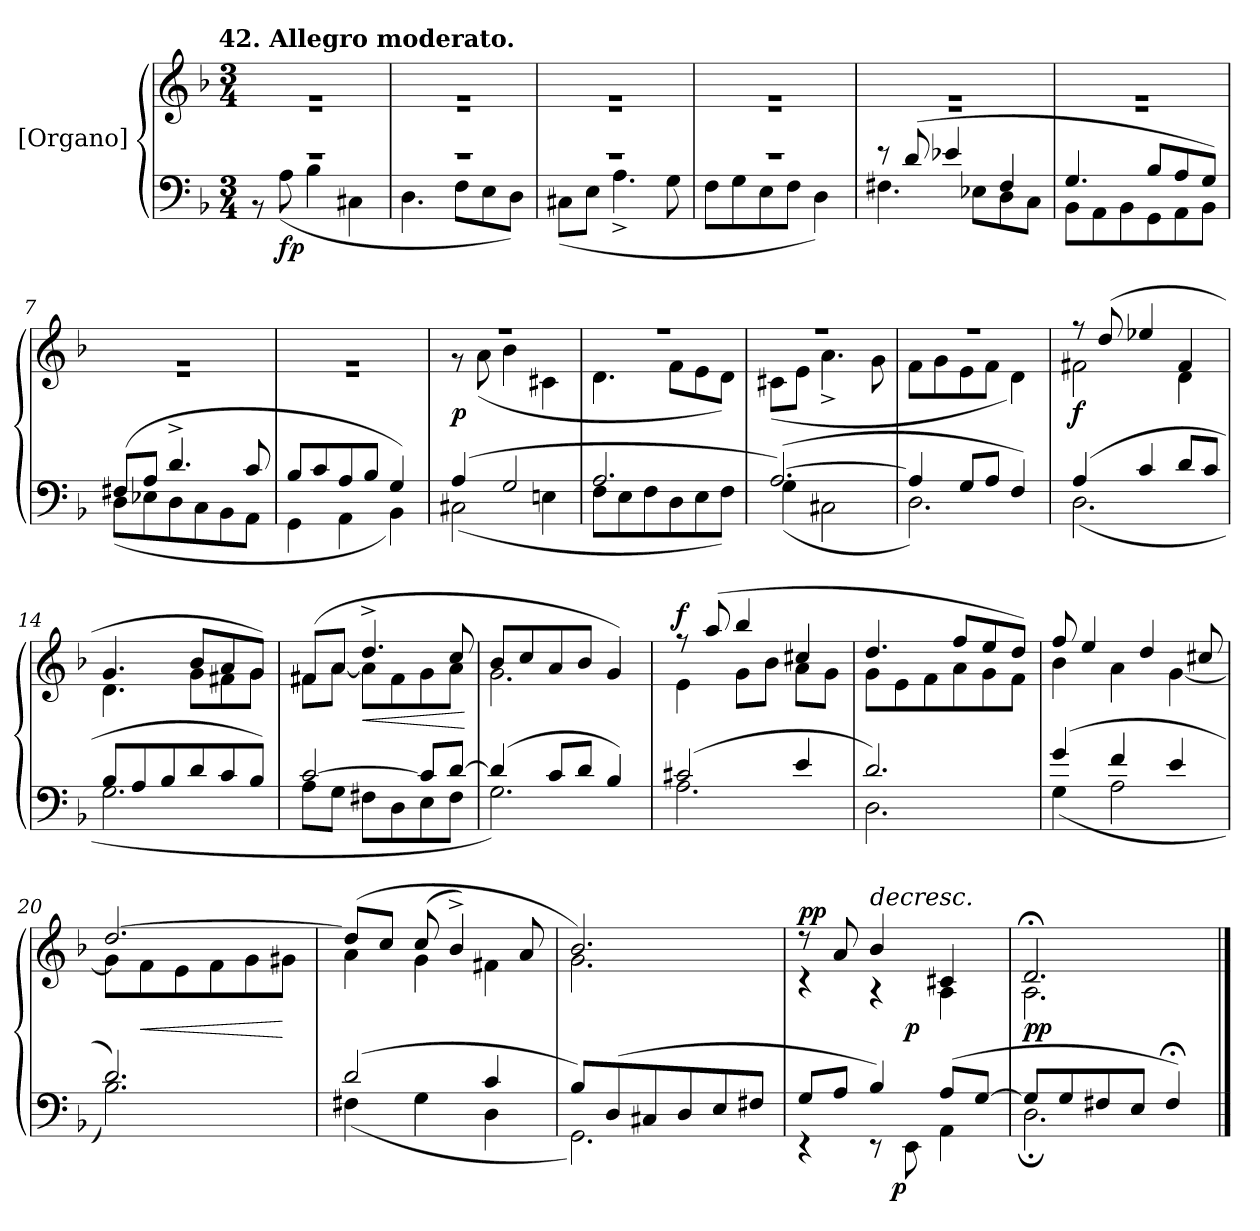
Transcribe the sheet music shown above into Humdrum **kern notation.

**kern	**dynam	**kern	**dynam
*part2	*part2	*part1	*part1
*staff2	*staff2	*staff1	*staff1
*I"[Organo]	*	*	*
*clefF4	*	*clefG2	*
*k[b-]	*	*k[b-]	*
!!LO:TX:omd:t=42. Allegro moderato.
*M3/4	*	*M3/4	*
*MM132	*	*MM132	*
=1	=1	=1	=1
*^	*	*^	*
2.re	8r	.	2.rg	2.r	.
!	!	!LO:DY:b	!	!	!
.	(8A\	fp	.	.	.
.	4B-\	.	.	.	.
.	4C#X\	.	.	.	.
=2	=2	=2	=2	=2	=2
2.re	4.D\	.	2.rg	2.r	.
.	8F\L	.	.	.	.
.	8E\	.	.	.	.
.	8D\J)	.	.	.	.
=3	=3	=3	=3	=3	=3
2.re	(8C#X\L	.	2.rg	2.r	.
.	8E\J	.	.	.	.
.	4.A^\	.	.	.	.
.	8G\	.	.	.	.
=4	=4	=4	=4	=4	=4
2.re	8F\L	.	2.rg	2.r	.
.	8G\	.	.	.	.
.	8E\	.	.	.	.
.	8F\J	.	.	.	.
.	4D\)	.	.	.	.
=5	=5	=5	=5	=5	=5
8r	4.F#X\	.	2.rg	2.r	.
(8d/	.	.	.	.	.
4e-X/	.	.	.	.	.
.	8E-X\L	.	.	.	.
4F#/	8D\	.	.	.	.
.	8C\J	.	.	.	.
=6	=6	=6	=6	=6	=6
4.G/	8BB-\L	.	2.rg	2.r	.
.	8AA\	.	.	.	.
.	8BB-\	.	.	.	.
8B-/L	8GG\	.	.	.	.
8A/	8AA\	.	.	.	.
8G/J)	8BB-\J	.	.	.	.
=7	=7	=7	=7	=7	=7
(8F#X/L	(8D\L	.	2.rg	2.r	.
8A/J	8E-X\	.	.	.	.
4.d^/	8D\	.	.	.	.
.	8C\	.	.	.	.
.	8BB-\	.	.	.	.
8c/	8AA\J	.	.	.	.
=8	=8	=8	=8	=8	=8
8B-/L	4GG\	.	2.rg	2.r	.
8c/	.	.	.	.	.
8A/	4AA\	.	.	.	.
8B-/J	.	.	.	.	.
4G/)	4BB-\)	.	.	.	.
=9	=9	=9	=9	=9	=9
(4A/	(2C#X\	.	2.rff	8r	p
.	.	.	.	(8a\	.
2G/	.	.	.	4b-\	.
.	4En\	.	.	4c#X\	.
=10	=10	=10	=10	=10	=10
2.A/	8F\L	.	2.rff	4.d\	.
.	8E\	.	.	.	.
.	8F\	.	.	.	.
.	8D\	.	.	8f\L	.
.	8E\	.	.	8e\	.
.	8F\J)	.	.	8d\J)	.
=11	=11	=11	=11	=11	=11
([2.A/)	(4G\	.	2.rff	(8c#X\L	.
.	.	.	.	8e\J	.
.	2C#X\	.	.	4.a^\	.
.	.	.	.	8g\	.
=12	=12	=12	=12	=12	=12
4A/]	2.D\)	.	2.rff	8f\L	.
.	.	.	.	8g\	.
8G/L	.	.	.	8e\	.
8A/J	.	.	.	8f\J	.
4F/)	.	.	.	4d\)	.
=13	=13	=13	=13	=13	=13
(4A/	(2.D\	.	8r	2f#X\	f
.	.	.	(8dd/	.	.
4c/	.	.	4ee-X/	.	.
8d/L	.	.	4f#/	4d\	.
8c/J	.	.	.	.	.
=14	=14	=14	=14	=14	=14
8B-/L	2.G\	.	4.g/	4.d\	.
8A/	.	.	.	.	.
8B-/	.	.	.	.	.
8d/	.	.	8b-/L	8g\L	.
8c/	.	.	8a/	8f#X\	.
8B-/J)	.	.	8g/J)	8g\J	.
=15	=15	=15	=15	=15	=15
[2c/	8A\L	.	(8f#X/L	8f#X\L	.
.	8G\J	.	8a/J	[8a\J	.
!	!	!	!	!	!LO:HP:b
.	8F#X\L	.	4.dd^/	8a\L]	<
.	8D\	.	.	8f#\	.
8c/L]	8E\	.	.	8g\	.
[8d/J	8F#\J	.	8cc/	8a\J	.
*v	*v	*	*	*	*
*	*	*v	*v	*
.	.	.	[
=16	=16	=16	=16
*^	*	*^	*
(4d/]	2.G\)	.	8b-/L	2.g\	.
.	.	.	8cc/	.	.
8c/L	.	.	8a/	.	.
8d/J	.	.	8b-/J	.	.
4B-/)	.	.	4g/)	.	.
=17	=17	=17	=17	=17	=17
!	!	!	!	!	!LO:DY:a
(2c#X/	2.A\	.	8r	4e\	f
.	.	.	(8aa/	.	.
.	.	.	4bb-/	8g\L	.
.	.	.	.	8b-\J	.
4e/	.	.	4cc#X/	8a\L	.
.	.	.	.	8g\J	.
=18	=18	=18	=18	=18	=18
2.d/)	2.D\	.	4.dd/	8g\L	.
.	.	.	.	8e\	.
.	.	.	.	8f\	.
.	.	.	8ff/L	8a\	.
.	.	.	8ee/	8g\	.
.	.	.	8dd/J)	8f\J	.
=19	=19	=19	=19	=19	=19
(4g/	(4G\	.	8ff/	4b-\	.
.	.	.	4ee/	.	.
4f/	2A\	.	.	4a\	.
.	.	.	4dd/	.	.
4e/	.	.	.	[4g\	.
.	.	.	8cc#X/	.	.
=20	=20	=20	=20	=20	=20
2.d/)	2.B-\)	.	[2.dd/	8g\L]	.
!	!	!	!	!	!LO:HP:b
.	.	.	.	8f\	<
.	.	.	.	8e\	.
.	.	.	.	8f\	.
.	.	.	.	8g\	.
.	.	.	.	8g#X\J	[
=21	=21	=21	=21	=21	=21
(2d/	(4F#X\	.	(8dd/L]	4a\	.
.	.	.	8cc/J	.	.
.	4G\	.	(8cc/	4g\	.
.	.	.	4b-^/)	.	.
4c/	4D\	.	.	4f#X\	.
.	.	.	8a/	.	.
=22	=22	=22	=22	=22	=22
8B-/L)	2.GG\)	.	2.b-/)	2.g\	.
(8D/	.	.	.	.	.
8C#X/	.	.	.	.	.
8D/	.	.	.	.	.
8E/	.	.	.	.	.
8F#X/J	.	.	.	.	.
=23	=23	=23	=23	=23	=23
!	!	!	!	!	!LO:DY:a
*	*	*	*	*^	*
8G/L	4r	.	8r	4rc	4.ryy	pp
8A/J	.	.	8a/	.	.	.
!	!	!	!	!	!	!LO:HP:a
4B-/)	8r	.	4b-/	4r	.	>
!	!	!LO:DY:b:rj	!	!	!	!
.	8EE\	p	.	.	4.ryy	p
(8A/L	4AA\	.	4c#X/	4A\	.	.
[8G/J	.	.	.	.	.	.
*v	*v	*	*	*	*	*
.	.	.	.	.	]
*	*	*	*v	*v	*
=24	=24	=24	=24	=24
*^	*	*	*	*
8G/L]	2.D;<\	.	2.d;</	2.A\	pp
8G/	.	.	.	.	.
8F#X/	.	.	.	.	.
8E/J	.	.	.	.	.
4F#;</)	.	.	.	.	.
*v	*v	*	*	*	*
*	*	*v	*v	*
==	==	==	==
*-	*-	*-	*-
